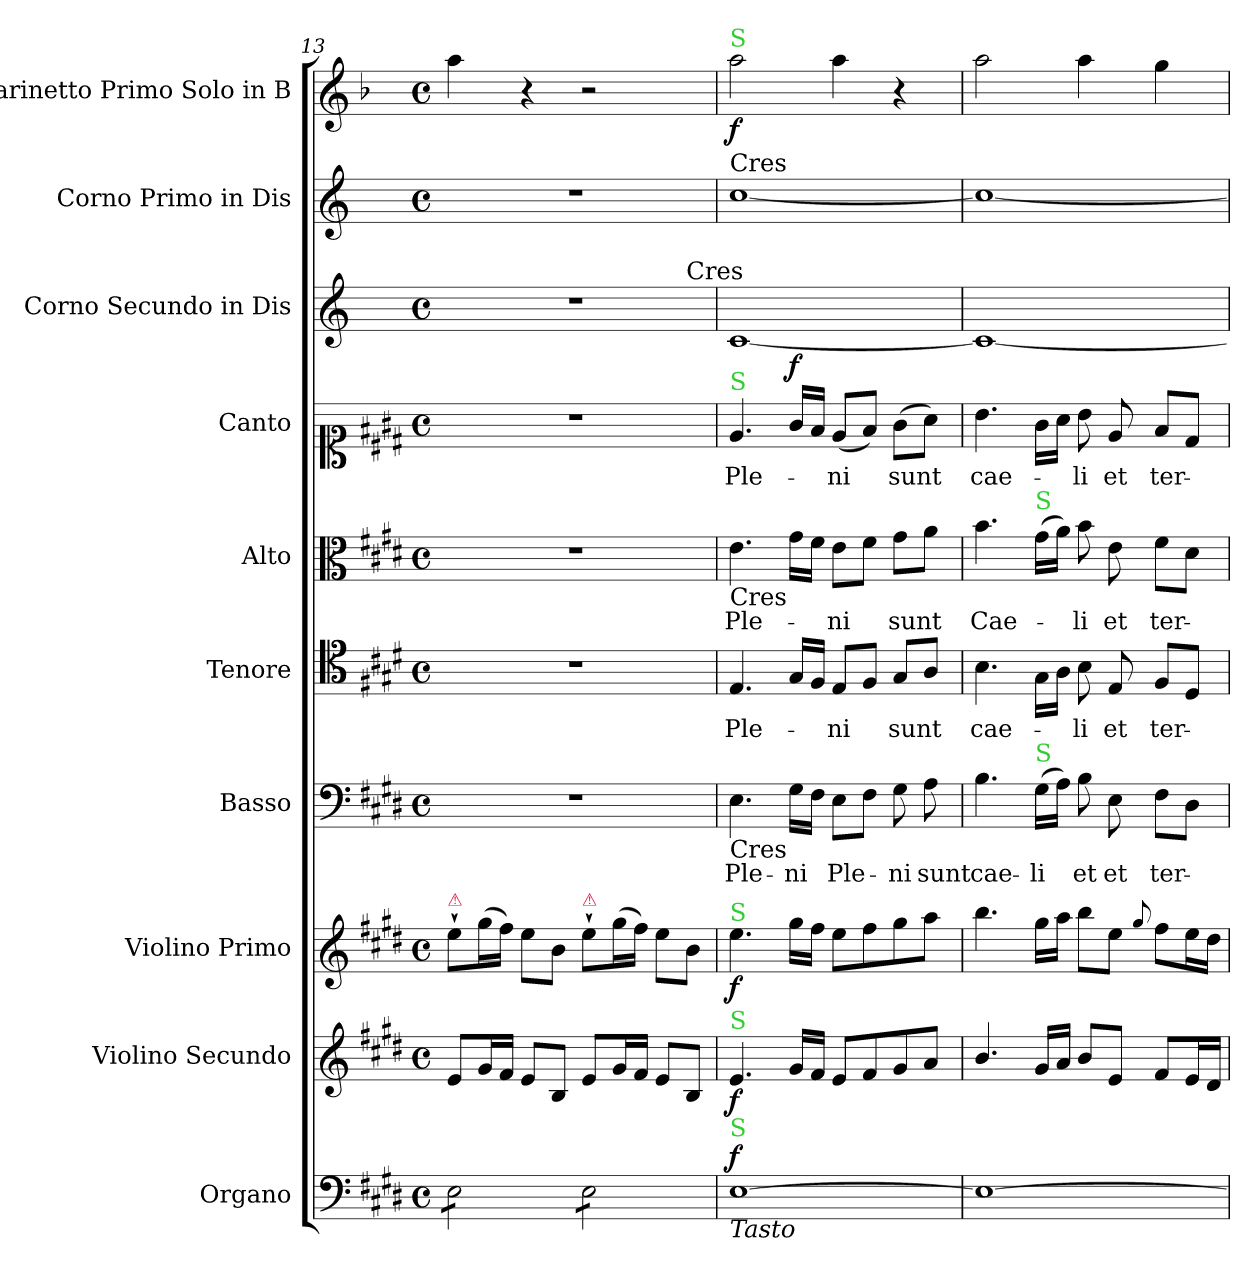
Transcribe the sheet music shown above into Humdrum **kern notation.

**kern	**dynam	**kern	**dynam	**kern	**dynam	**kern	**text	**kern	**text	**kern	**text	**kern	**text	**dynam	**kern	**kern	**kern	**dynam
*part10	*part10	*part9	*part9	*part8	*part8	*part7	*part7	*part6	*part6	*part5	*part5	*part4	*part4	*part4	*part3	*part2	*part1	*part1
*staff10	*staff10	*staff9	*staff9	*staff8	*staff8	*staff7	*staff7	*staff6	*staff6	*staff5	*staff5	*staff4	*staff4	*staff4	*staff3	*staff2	*staff1	*staff1
*I"Organo	*	*I"Violino Secundo	*	*I"Violino Primo	*	*I"Basso	*	*I"Tenore	*	*I"Alto	*	*I"Canto	*	*	*I"Corno Secundo in Dis	*I"Corno Primo in Dis	*I"Clarinetto Primo Solo in B	*
*I'Org	*	*I'Vn II	*	*I'Vn I	*	*I'B	*	*I'T	*	*I'A	*	*I'C	*	*	*I'Cor II	*I'Cor I	*I'Cl	*
*clefF4	*	*clefG2	*	*clefG2	*	*clefF4	*	*clefC4	*	*clefC3	*	*clefC1	*	*	*clefG2	*clefG2	*clefG2	*
*	*	*	*	*	*	*	*	*	*	*	*	*	*	*	*ITrd5c8	*ITrd5c8	*ITrd1c1	*
*k[f#c#g#d#]	*	*k[f#c#g#d#]	*	*k[f#c#g#d#]	*	*k[f#c#g#d#]	*	*k[f#c#g#d#]	*	*k[f#c#g#d#]	*	*k[f#c#g#d#]	*	*	*k[f#c#g#d#]	*k[f#c#g#d#]	*k[f#c#g#d#]	*
*M4/4	*	*M4/4	*	*M4/4	*	*M4/4	*	*M4/4	*	*M4/4	*	*M4/4	*	*	*M4/4	*M4/4	*M4/4	*
*met(c)	*	*met(c)	*	*met(c)	*	*met(c)	*	*met(c)	*	*met(c)	*	*met(c)	*	*	*met(c)	*met(c)	*met(c)	*
=13	=13	=13	=13	=13	=13	=13	=13	=13	=13	=13	=13	=13	=13	=13	=13	=13	=13	=13
!	!	!	!	!LO:TX:a:color=crimson:t=⚠	!	!	!	!	!	!	!	!	!	!	!	!	!	!
*	*	*	*	*	*	*	*	*	*	*	*	*	*	*	*^	*	*	*
*tremolo	*	*	*	*	*	*	*	*	*	*	*	*	*	*	*	*	*	*	*
8E\L	.	8e/L	.	8ee`\L	.	1r	.	1r	.	1r	.	1r	.	.	1r	2..ryy	1r	4gg#\	.
8E\	.	16g#/L	.	(16gg#\L	.	.	.	.	.	.	.	.	.	.	.	.	.	.	.
.	.	16f#/JJ	.	16ff#\JJ)	.	.	.	.	.	.	.	.	.	.	.	.	.	.	.
8E\	.	8e/L	.	8ee\L	.	.	.	.	.	.	.	.	.	.	.	.	.	4r	.
8E\J	.	8B/J	.	8b\J	.	.	.	.	.	.	.	.	.	.	.	.	.	.	.
!	!	!	!	!LO:TX:a:color=crimson:t=⚠	!	!	!	!	!	!	!	!	!	!	!	!	!	!	!
8E\L	.	8e/L	.	8ee`\L	.	.	.	.	.	.	.	.	.	.	.	.	.	2r	.
8E\	.	16g#/L	.	(16gg#\L	.	.	.	.	.	.	.	.	.	.	.	.	.	.	.
.	.	16f#/JJ	.	16ff#\JJ)	.	.	.	.	.	.	.	.	.	.	.	.	.	.	.
8E\	.	8e/L	.	8ee\L	.	.	.	.	.	.	.	.	.	.	.	.	.	.	.
!	!	!	!	!	!	!	!	!	!	!	!	!	!	!	!	!LO:TX:t=Cres	!	!	!
8E\J	.	8B/J	.	8b\J	.	.	.	.	.	.	.	.	.	.	.	8ryy	.	.	.
*Xtremolo	*	*	*	*	*	*	*	*	*	*	*	*	*	*	*	*	*	*	*
=14	=14	=14	=14	=14	=14	=14	=14	=14	=14	=14	=14	=14	=14	=14	=14	=14	=14	=14	=14
!	!	!	!	!	!	!	!	!	!	!	!	!	!	!	!	!	!	!LO:TX:a:color=limegreen:t=S	!
!	!	!	!	!	!	!	!	!	!	!	!	!	!	!	!	!	!LO:TX:t=Cres	!	!
!	!	!	!	!	!	!	!	!	!	!	!	!LO:TX:a:color=limegreen:t=S	!	!	!	!	!	!	!
!	!	!	!	!	!	!	!	!	!	!LO:TX:b:t=Cres	!	!	!	!	!	!	!	!	!
!	!	!	!	!	!	!LO:TX:b:t=Cres	!	!	!	!	!	!	!	!	!	!	!	!	!
!	!	!	!	!LO:TX:a:color=limegreen:t=S	!	!	!	!	!	!	!	!	!	!	!	!	!	!	!
!	!	!LO:TX:a:color=limegreen:t=S	!	!	!	!	!	!	!	!	!	!	!	!	!	!	!	!	!
!LO:TX:b:i:t=Tasto	!	!	!	!	!	!	!	!	!	!	!	!	!	!	!	!	!	!	!
!LO:TX:a:color=limegreen:t=S	!	!	!	!	!	!	!	!	!	!	!	!	!	!	!	!	!	!	!
!	!LO:DY:a	!	!	!	!	!	!	!	!	!	!	!	!	!	!	!	!	!	!
*	*	*	*	*	*	*	*	*	*	*	*	*	*	*	*v	*v	*	*	*
[<1E\	f	4.e/	f	4.ee\	f	4.E\	Ple-	4.E/	Ple-	4.e\	Ple-	4.e/	Ple-	.	[1E/	[1e/	2gg#\	f
!	!	!	!	!	!	!	!	!	!	!	!	!	!	!LO:DY:b	!	!	!	!
.	.	16g#/LL	.	16gg#\LL	.	16G#\LL	-ni	16G#/LL	.	16g#\LL	.	16g#/LL	.	f	.	.	.	.
.	.	16f#/JJ	.	16ff#\JJ	.	16F#\JJ	.	16F#/JJ	.	16f#\JJ	.	16f#/JJ	.	.	.	.	.	.
!	!	!	!	!	!	!	!LO:LY:i	!	!	!	!	!	!	!	!	!	!	!
.	.	8e/L	.	8ee\L	.	8E\L	Ple-	8E/L	-ni	8e\L	-ni	(8e/L	-ni	.	.	.	4gg#\	.
.	.	8f#/	.	8ff#\	.	8F#\J	.	8F#/J	.	8f#\J	.	8f#/J)	.	.	.	.	.	.
!	!	!	!	!	!	!	!LO:LY:i	!	!	!	!	!	!	!	!	!	!	!
.	.	8g#/	.	8gg#\	.	8G#\	-ni	8G#/L	sunt	8g#\L	sunt	(8g#\L	sunt	.	.	.	4r	.
.	.	8a/J	.	8aa\J	.	8A\	sunt	8A/J	.	8a\J	.	8a\J)	.	.	.	.	.	.
=15	=15	=15	=15	=15	=15	=15	=15	=15	=15	=15	=15	=15	=15	=15	=15	=15	=15	=15
1E\_<	.	4.b/	.	4.bb\	.	4.B\	cae-	4.B\	cae-	4.b\	Cae-	4.b\	cae-	.	1E/_	1e/_	2gg#\	.
!	!	!	!	!	!	!	!	!	!	!LO:TX:a:color=limegreen:t=S	!	!	!	!	!	!	!	!
!	!	!	!	!	!	!LO:TX:a:color=limegreen:t=S	!	!	!	!	!	!	!	!	!	!	!	!
.	.	16g#/LL	.	16gg#\LL	.	(16G#\LL	-li	16G#\LL	.	(16g#\LL	.	16g#\LL	.	.	.	.	.	.
.	.	16a/JJ	.	16aa\JJ	.	16A\JJ)	.	16A\JJ	.	16a\JJ)	.	16a\JJ	.	.	.	.	.	.
.	.	8b/L	.	8bb\L	.	8B\	et	8B\	-li	8b\	-li	8b\	-li	.	.	.	4gg#\	.
.	.	8e/J	.	8ee\J	.	8E\	et	8E/	et	8e\	et	8e/	et	.	.	.	.	.
.	.	.	.	8qqgg#/	.	.	.	.	.	.	.	.	.	.	.	.	.	.
.	.	8f#/L	.	8ff#\L	.	8F#\L	ter-	8F#/L	ter-	8f#\L	ter-	8f#/L	ter-	.	.	.	4ff#\	.
.	.	16e/L	.	16ee\L	.	8D#\J	.	8D#/J	.	8d#\J	.	8d#/J	.	.	.	.	.	.
.	.	16d#/JJ	.	16dd#\JJ	.	.	.	.	.	.	.	.	.	.	.	.	.	.
=	=	=	=	=	=	=	=	=	=	=	=	=	=	=	=	=	=	=
*-	*-	*-	*-	*-	*-	*-	*-	*-	*-	*-	*-	*-	*-	*-	*-	*-	*-	*-
